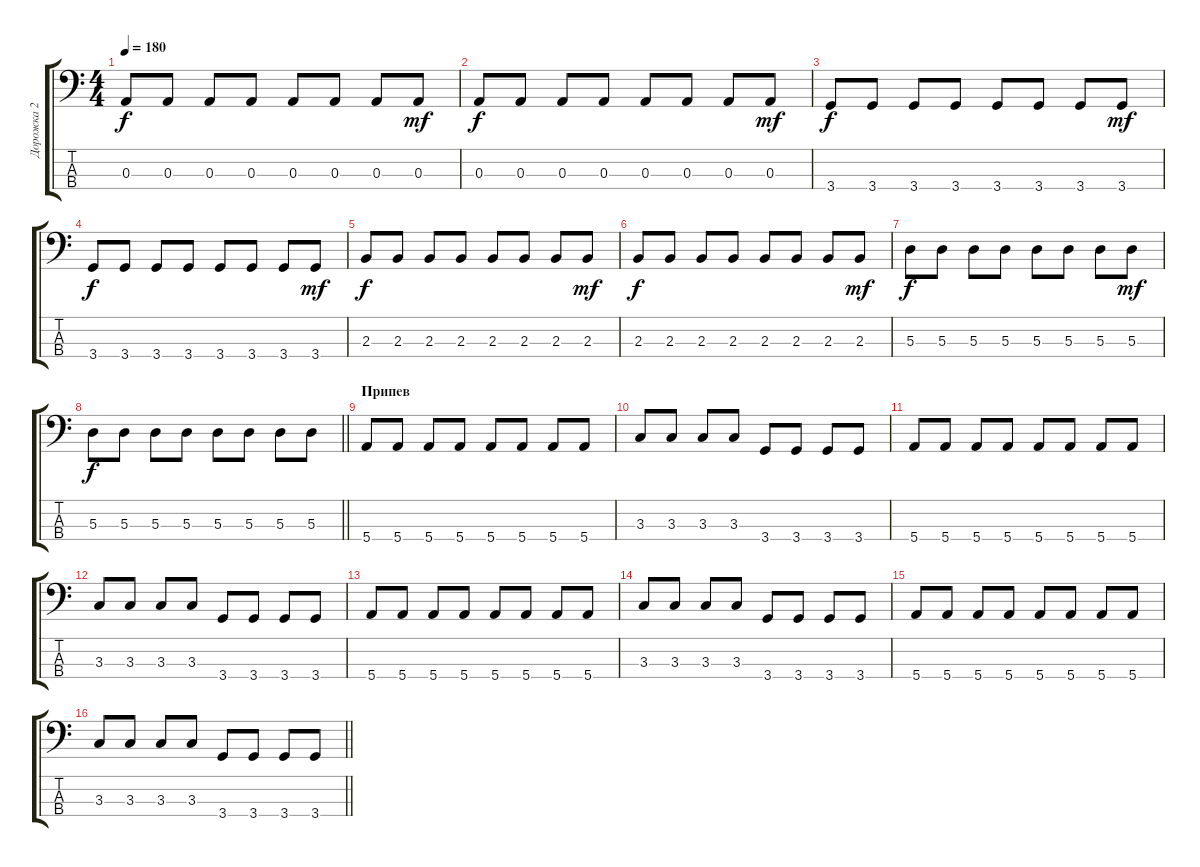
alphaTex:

\track ("Дорожка 2" "Дорожка 2") {instrument electricbassfinger}
\staff {score tabs}
\tuning (G2 D2 A1 E1) {hide}
\ts (4 4)
\tempo 180
\clef f4
\ks c
0.3.8{dy f} 0.3.8 0.3.8 0.3.8 0.3.8 0.3.8 0.3.8 0.3.8{dy mf} |
0.3.8{dy f} 0.3.8 0.3.8 0.3.8 0.3.8 0.3.8 0.3.8 0.3.8{dy mf} |
3.4.8{dy f} 3.4.8 3.4.8 3.4.8 3.4.8 3.4.8 3.4.8 3.4.8{dy mf} |
3.4.8{dy f} 3.4.8 3.4.8 3.4.8 3.4.8 3.4.8 3.4.8 3.4.8{dy mf} |
2.3.8{dy f} 2.3.8 2.3.8 2.3.8 2.3.8 2.3.8 2.3.8 2.3.8{dy mf} |
2.3.8{dy f} 2.3.8 2.3.8 2.3.8 2.3.8 2.3.8 2.3.8 2.3.8{dy mf} |
5.3.8{dy f} 5.3.8 5.3.8 5.3.8 5.3.8 5.3.8 5.3.8 5.3.8{dy mf} |
\barLineRight lightlight
5.3.8{dy f} 5.3.8 5.3.8 5.3.8 5.3.8 5.3.8 5.3.8 5.3.8 |
\section ("" "Припев")
5.4.8 5.4.8 5.4.8 5.4.8 5.4.8 5.4.8 5.4.8 5.4.8 |
3.3.8 3.3.8 3.3.8 3.3.8 3.4.8 3.4.8 3.4.8 3.4.8 |
5.4.8 5.4.8 5.4.8 5.4.8 5.4.8 5.4.8 5.4.8 5.4.8 |
3.3.8 3.3.8 3.3.8 3.3.8 3.4.8 3.4.8 3.4.8 3.4.8 |
5.4.8 5.4.8 5.4.8 5.4.8 5.4.8 5.4.8 5.4.8 5.4.8 |
3.3.8 3.3.8 3.3.8 3.3.8 3.4.8 3.4.8 3.4.8 3.4.8 |
5.4.8 5.4.8 5.4.8 5.4.8 5.4.8 5.4.8 5.4.8 5.4.8 |
\barLineRight lightlight
3.3.8 3.3.8 3.3.8 3.3.8 3.4.8 3.4.8 3.4.8 3.4.8
